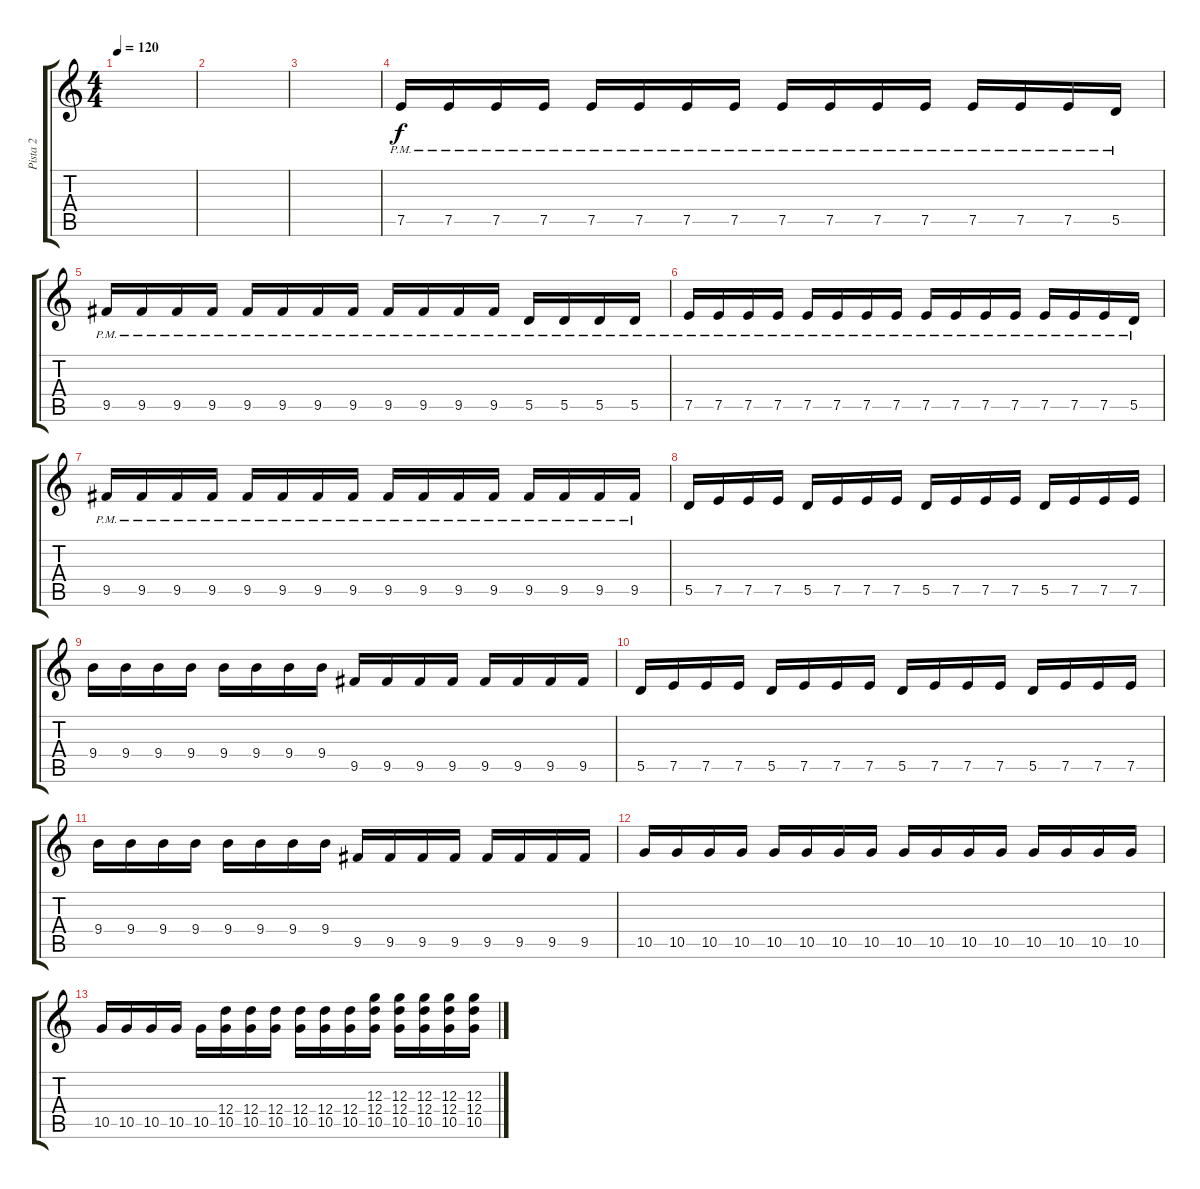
\track ("Pista 2" "Pista 2") {instrument distortionguitar}
\staff {score tabs}
\tuning (E4 B3 G3 D3 A2 E2) {hide}
\ts (4 4)
\tempo 120
\clef g2
\ks c
|
|
|
7.5{pm}.16 7.5{pm}.16 7.5{pm}.16 7.5{pm}.16 7.5{pm}.16 7.5{pm}.16 7.5{pm}.16 7.5{pm}.16 7.5{pm}.16 7.5{pm}.16 7.5{pm}.16 7.5{pm}.16 7.5{pm}.16 7.5{pm}.16 7.5{pm}.16 5.5{pm}.16 |
9.5{pm}.16 9.5{pm}.16 9.5{pm}.16 9.5{pm}.16 9.5{pm}.16 9.5{pm}.16 9.5{pm}.16 9.5{pm}.16 9.5{pm}.16 9.5{pm}.16 9.5{pm}.16 9.5{pm}.16 5.5{pm}.16 5.5{pm}.16 5.5{pm}.16 5.5{pm}.16 |
7.5{pm}.16 7.5{pm}.16 7.5{pm}.16 7.5{pm}.16 7.5{pm}.16 7.5{pm}.16 7.5{pm}.16 7.5{pm}.16 7.5{pm}.16 7.5{pm}.16 7.5{pm}.16 7.5{pm}.16 7.5{pm}.16 7.5{pm}.16 7.5{pm}.16 5.5{pm}.16 |
9.5{pm}.16 9.5{pm}.16 9.5{pm}.16 9.5{pm}.16 9.5{pm}.16 9.5{pm}.16 9.5{pm}.16 9.5{pm}.16 9.5{pm}.16 9.5{pm}.16 9.5{pm}.16 9.5{pm}.16 9.5{pm}.16 9.5{pm}.16 9.5{pm}.16 9.5{pm}.16 |
5.5.16 7.5.16 7.5.16 7.5.16 5.5.16 7.5.16 7.5.16 7.5.16 5.5.16 7.5.16 7.5.16 7.5.16 5.5.16 7.5.16 7.5.16 7.5.16 |
9.4.16 9.4.16 9.4.16 9.4.16 9.4.16 9.4.16 9.4.16 9.4.16 9.5.16 9.5.16 9.5.16 9.5.16 9.5.16 9.5.16 9.5.16 9.5.16 |
5.5.16 7.5.16 7.5.16 7.5.16 5.5.16 7.5.16 7.5.16 7.5.16 5.5.16 7.5.16 7.5.16 7.5.16 5.5.16 7.5.16 7.5.16 7.5.16 |
9.4.16 9.4.16 9.4.16 9.4.16 9.4.16 9.4.16 9.4.16 9.4.16 9.5.16 9.5.16 9.5.16 9.5.16 9.5.16 9.5.16 9.5.16 9.5.16 |
10.5.16 10.5.16 10.5.16 10.5.16 10.5.16 10.5.16 10.5.16 10.5.16 10.5.16 10.5.16 10.5.16 10.5.16 10.5.16 10.5.16 10.5.16 10.5.16 |
10.5.16 10.5.16 10.5.16 10.5.16 10.5.16 (12.4 10.5).16 (12.4 10.5).16 (12.4 10.5).16 (12.4 10.5).16 (12.4 10.5).16 (12.4 10.5).16 (12.3 12.4 10.5).16 (12.3 12.4 10.5).16 (12.3 12.4 10.5).16 (12.3 12.4 10.5).16 (12.3 12.4 10.5).16
